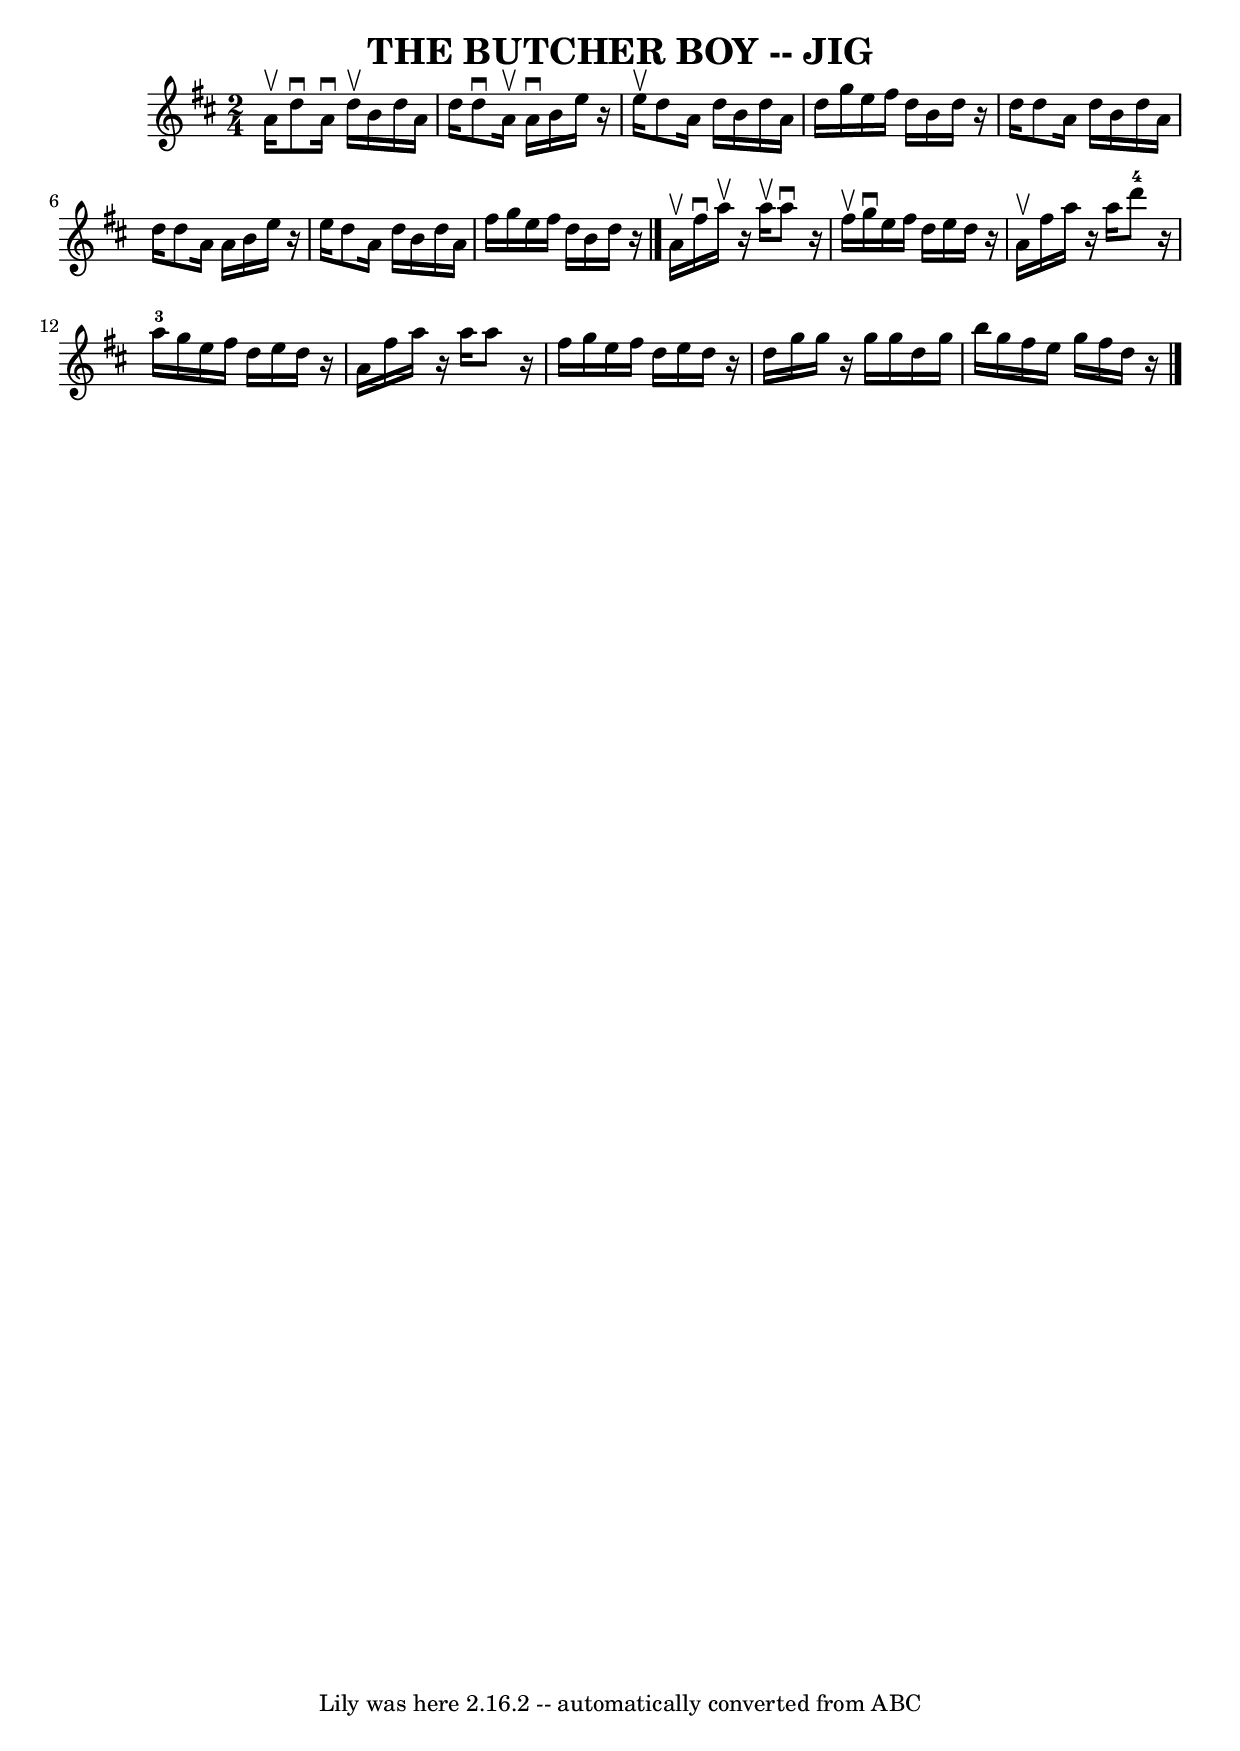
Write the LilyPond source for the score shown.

\version "2.16.2"
\include "Mammoth.ily"
\header {
  %% book = "Ryan's Mammoth Collection of Fiddle Tunes"
  crossRefNumber = "1"
  footnotes = ""
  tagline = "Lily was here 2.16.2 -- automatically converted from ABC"
  title = "THE BUTCHER BOY -- JIG"

}
voicedefault =  {


  \time 2/4 
  \key d \major
  a'16^\upbow       |
  d''8^\downbow a'16 
  ^\downbow d''16^\upbow b'16 d''16 a'16 d''16    |
  d''8 
  ^\downbow a'16^\upbow a'16^\downbow b'16 e''16    r16 e''16^\upbow  
  |
  d''8 a'16 d''16 b'16 d''16 a'16 d''16    |
  
  g''16 e''16 fis''16 d''16 b'16 d''16    r16 d''16        
  |
  d''8 a'16 d''16 b'16 d''16 a'16 d''16 d''8    
  a'16 a'16 b'16 e''16    r16 e''16    |
  d''8 a'16 d''16  
  b'16 d''16 a'16 fis''16    |
  g''16 e''16 fis''16    
  d''16 b'16 d''16    r16   \bar "|." a'16^\upbow       |
  
  fis''16^\downbow a''16^\upbow   r16 a''16^\upbow a''8^\downbow   r16 
  fis''16^\upbow   |
  g''16^\downbow e''16 fis''16 d''16    
  e''16 d''16    r16 a'16^\upbow   |
  fis''16 a''16    r16 a''16   
  d'''8-4   r16 a''16-3   |
  g''16 e''16 fis''16    
  d''16 e''16 d''16    r16 a'16        |
  fis''16 a''16    r16 
  a''16 a''8    r16 fis''16    |
  g''16 e''16 fis''16 d''16   
  e''16 d''16    r16 d''16    |
  g''16 g''16    r16 g''16 g''16 
  d''16 g''16 b''16    |
  g''16 fis''16 e''16 g''16    
  fis''16 d''16    r16   \bar "|."   

}

\score{
  <<

    \context Staff="default"
    {
      \voicedefault 
      
    }

  >>
  \layout {
    
  }
  \midi {
  }

}
